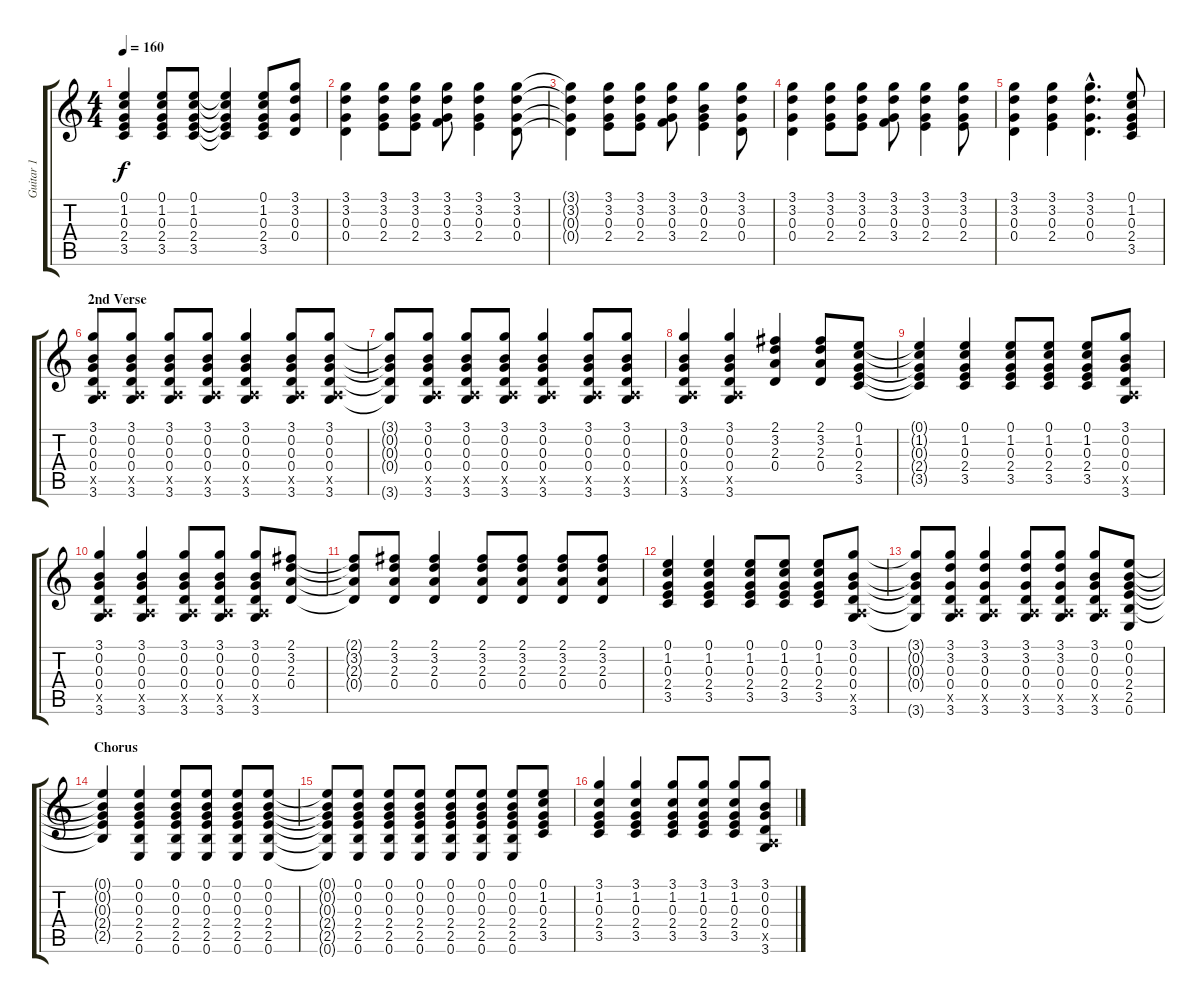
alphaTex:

\track ("Guitar 1" "Guitar 1") {instrument acousticguitarsteel}
\staff {score tabs}
\tuning (E4 B3 G3 D3 A2 E2) {hide}
\ts (4 4)
\tempo 160
\clef g2
\ks c
(0.1 1.2 0.3 2.4 3.5).4{dy f} (0.1 1.2 0.3 2.4 3.5).8 (0.1 1.2 0.3 2.4 3.5).8 (0.1{t} 1.2{t} 0.3{t} 2.4{t} 3.5{t}).4 (0.1 1.2 0.3 2.4 3.5).8 (3.1 3.2 0.3 0.4).8 |
(3.1 3.2 0.3 0.4).4 (3.1 3.2 0.3 2.4).8 (3.1 3.2 0.3 2.4).8 (3.1 3.2 0.3 3.4).8 (3.1 3.2 0.3 2.4).4 (3.1 3.2 0.3 0.4).8 |
(3.1{t} 3.2{t} 0.3{t} 0.4{t}).4 (3.1 3.2 0.3 2.4).8 (3.1 3.2 0.3 2.4).8 (3.1 3.2 0.3 3.4).8 (3.1 0.2 0.3 2.4).4 (3.1 3.2 0.3 0.4).8 |
(3.1 3.2 0.3 0.4).4 (3.1 3.2 0.3 2.4).8 (3.1 3.2 0.3 2.4).8 (3.1 3.2 0.3 3.4).8 (3.1 3.2 0.3 2.4).4 (3.1 3.2 0.3 2.4).8 |
(3.1 3.2 0.3 0.4).4 (3.1 3.2 0.3 2.4).4 (3.1{hac} 3.2{hac} 0.3{hac} 0.4{hac}).4{d} (0.1 1.2 0.3 2.4 3.5).8 |
\section ("" "2nd Verse")
(3.1 0.2 0.3 0.4 0.5{x} 3.6).8 (3.1 0.2 0.3 0.4 0.5{x} 3.6).8 (3.1 0.2 0.3 0.4 0.5{x} 3.6).8 (3.1 0.2 0.3 0.4 0.5{x} 3.6).8 (3.1 0.2 0.3 0.4 0.5{x} 3.6).4 (3.1 0.2 0.3 0.4 0.5{x} 3.6).8 (3.1 0.2 0.3 0.4 0.5{x} 3.6).8 |
(3.1{t} 0.2{t} 0.3{t} 0.4{t} 3.6{t}).8 (3.1 0.2 0.3 0.4 0.5{x} 3.6).8 (3.1 0.2 0.3 0.4 0.5{x} 3.6).8 (3.1 0.2 0.3 0.4 0.5{x} 3.6).8 (3.1 0.2 0.3 0.4 0.5{x} 3.6).4 (3.1 0.2 0.3 0.4 0.5{x} 3.6).8 (3.1 0.2 0.3 0.4 0.5{x} 3.6).8 |
(3.1 0.2 0.3 0.4 0.5{x} 3.6).4 (3.1 0.2 0.3 0.4 0.5{x} 3.6).4 (2.1 3.2 2.3 0.4).4 (2.1 3.2 2.3 0.4).8 (0.1 1.2 0.3 2.4 3.5).8 |
(0.1{t} 1.2{t} 0.3{t} 2.4{t} 3.5{t}).4 (0.1 1.2 0.3 2.4 3.5).4 (0.1 1.2 0.3 2.4 3.5).8 (0.1 1.2 0.3 2.4 3.5).8 (0.1 1.2 0.3 2.4 3.5).8 (3.1 0.2 0.3 0.4 0.5{x} 3.6).8 |
(3.1 0.2 0.3 0.4 0.5{x} 3.6).4 (3.1 0.2 0.3 0.4 0.5{x} 3.6).4 (3.1 0.2 0.3 0.4 0.5{x} 3.6).8 (3.1 0.2 0.3 0.4 0.5{x} 3.6).8 (3.1 0.2 0.3 0.4 0.5{x} 3.6).8 (2.1 3.2 2.3 0.4).8 |
(2.1{t} 3.2{t} 2.3{t} 0.4{t}).8 (2.1 3.2 2.3 0.4).8 (2.1 3.2 2.3 0.4).4 (2.1 3.2 2.3 0.4).8 (2.1 3.2 2.3 0.4).8 (2.1 3.2 2.3 0.4).8 (2.1 3.2 2.3 0.4).8 |
(0.1 1.2 0.3 2.4 3.5).4 (0.1 1.2 0.3 2.4 3.5).4 (0.1 1.2 0.3 2.4 3.5).8 (0.1 1.2 0.3 2.4 3.5).8 (0.1 1.2 0.3 2.4 3.5).8 (3.1 0.2 0.3 0.4 0.5{x} 3.6).8 |
(3.1{t} 0.2{t} 0.3{t} 0.4{t} 3.6{t}).8 (3.1 3.2 0.3 0.4 0.5{x} 3.6).8 (3.1 3.2 0.3 0.4 0.5{x} 3.6).4 (3.1 3.2 0.3 0.4 0.5{x} 3.6).8 (3.1 3.2 0.3 0.4 0.5{x} 3.6).8 (3.1 0.2 0.3 0.4 0.5{x} 3.6).8 (0.1 0.2 0.3 2.4 2.5 0.6).8 |
\section ("" "Chorus")
(0.1{t} 0.2{t} 0.3{t} 2.4{t} 2.5{t}).4 (0.1 0.2 0.3 2.4 2.5 0.6).4 (0.1 0.2 0.3 2.4 2.5 0.6).8 (0.1 0.2 0.3 2.4 2.5 0.6).8 (0.1 0.2 0.3 2.4 2.5 0.6).8 (0.1 0.2 0.3 2.4 2.5 0.6).8 |
(0.1{t} 0.2{t} 0.3{t} 2.4{t} 2.5{t} 0.6{t}).8 (0.1 0.2 0.3 2.4 2.5 0.6).8 (0.1 0.2 0.3 2.4 2.5 0.6).8 (0.1 0.2 0.3 2.4 2.5 0.6).8 (0.1 0.2 0.3 2.4 2.5 0.6).8 (0.1 0.2 0.3 2.4 2.5 0.6).8 (0.1 0.2 0.3 2.4 2.5 0.6).8 (0.1 1.2 0.3 2.4 3.5).8 |
(3.1 1.2 0.3 2.4 3.5).4 (3.1 1.2 0.3 2.4 3.5).4 (3.1 1.2 0.3 2.4 3.5).8 (3.1 1.2 0.3 2.4 3.5).8 (3.1 1.2 0.3 2.4 3.5).8 (3.1 0.2 0.3 0.4 0.5{x} 3.6).8
